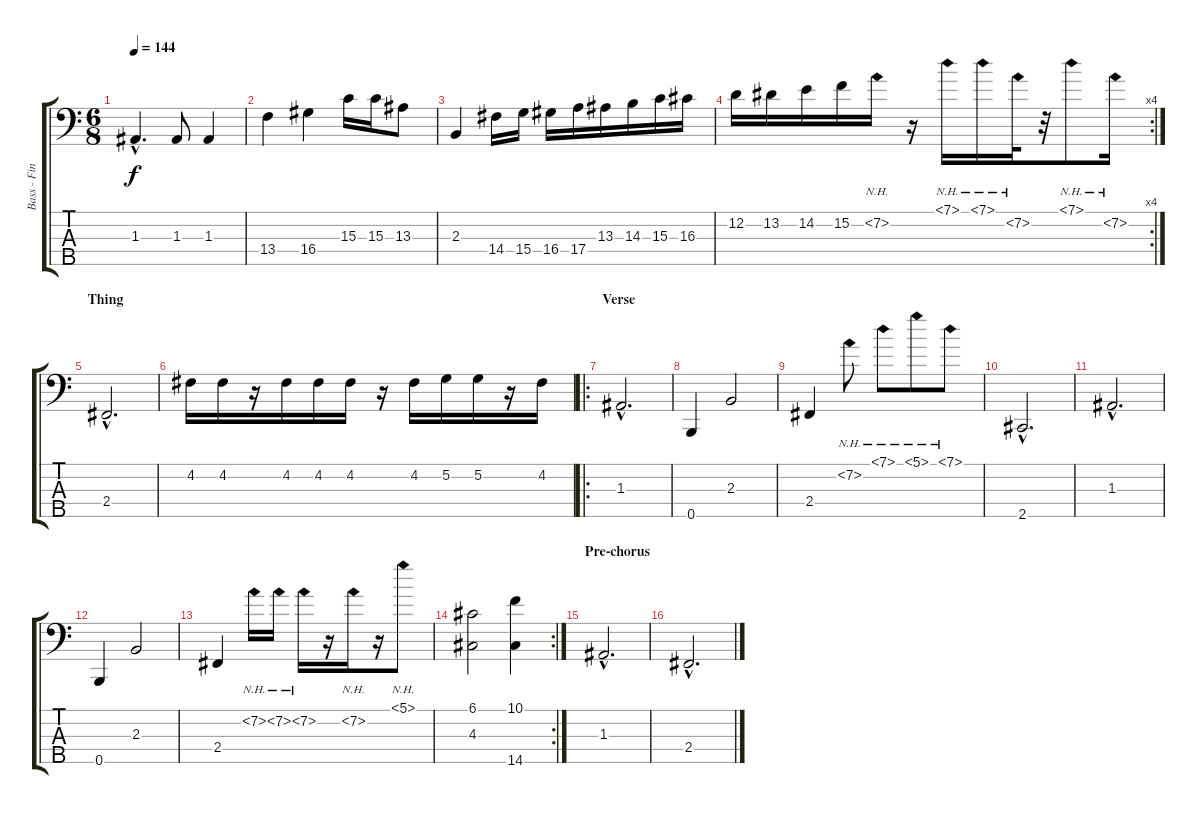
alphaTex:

\track ("Bass - Finger Style" "Bass - Fin") {instrument electricbasspick}
\staff {score tabs}
\tuning (G2 D2 A1 E1 B0) {hide}
\ts (6 8)
\tempo 144
\clef f4
\ks c
1.3{hac}.4{d dy f} 1.3.8 1.3.4 |
13.4.4 16.4.4 15.3.16 15.3.16 13.3.8 |
2.3.4 14.4.16 15.4.16 16.4.16 17.4.16 13.3.16 14.3.16 15.3.16 16.3.16 |
\rc 4
12.2.16 13.2.16 14.2.16 15.2.16 7.2{nh}.16 r.16 7.1{nh}.16 7.1{nh}.16 7.2{nh}.32 r.32 7.1{nh}.8 7.2{nh}.16 |
\section ("" "Thing")
2.4{hac}.2{d} |
4.2.16 4.2.16 r.16 4.2.16 4.2.16 4.2.16 r.16 4.2.16 5.2.16 5.2.16 r.16 4.2.16 |
\ro
\section ("" "Verse")
1.3{hac}.2{d} |
0.5.4 2.3.2 |
2.4.4 7.2{nh}.8 7.1{nh}.8 5.1{nh}.8 7.1{nh}.8 |
2.5{hac}.2{d} |
1.3{hac}.2{d} |
0.5.4 2.3.2 |
2.4.4 7.2{nh}.16 7.2{nh}.16 7.2{nh}.16 r.16 7.2{nh}.16 r.16 5.1{nh}.8 |
\rc 2
(6.1 4.3).2 (10.1 14.5).4 |
\section ("" "Pre-chorus")
1.3{hac}.2{d} |
2.4{hac}.2{d}
